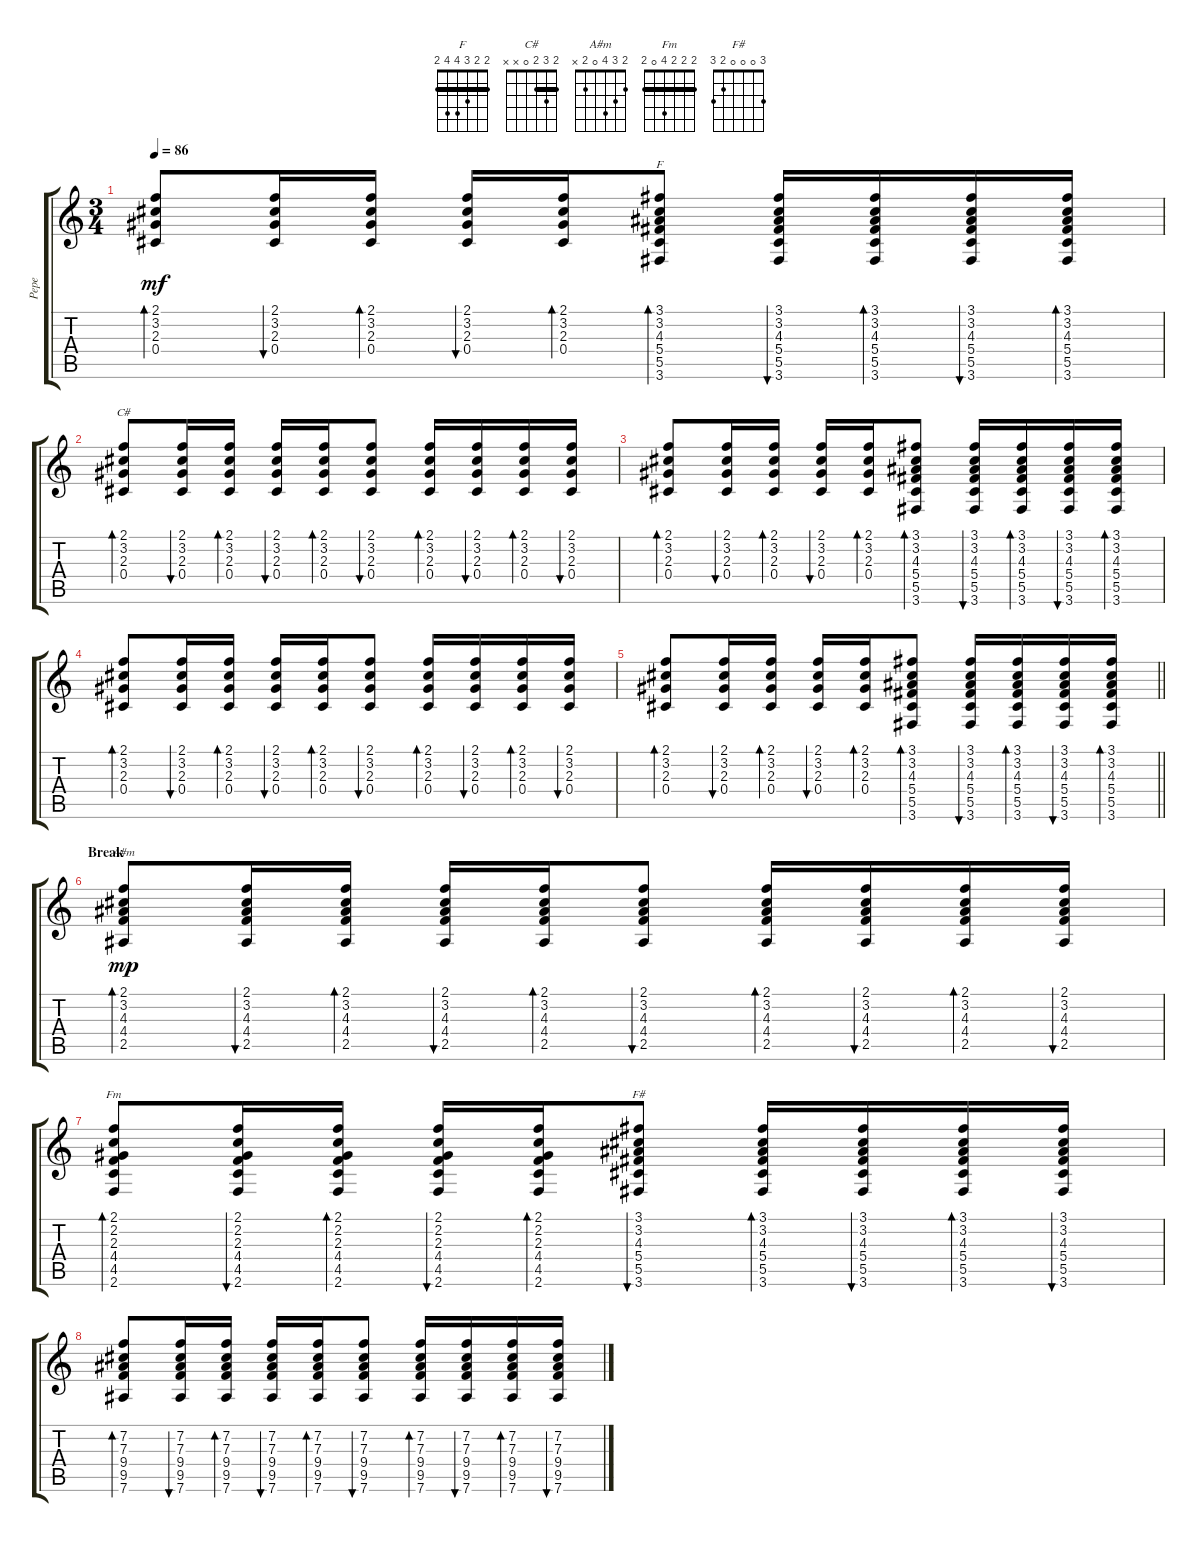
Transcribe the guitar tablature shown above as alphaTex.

\track ("Pepe" "Pepe") {instrument acousticguitarsteel}
\staff {score tabs}
\tuning (Eb4 Bb3 Gb3 Db3 Ab2 Eb2) {hide}
\chord ("F" 2 2 3 4 4 2) {barre 2}
\chord ("C#" 2 3 2 0 x x) {barre 2}
\chord ("A#m" 2 3 4 0 2 x)
\chord ("Fm" 2 2 2 4 0 2) {barre 2}
\chord ("F#" 3 0 0 0 2 3)
\ts (3 4)
\tempo 86
\clef g2
\ks c
(2.1 3.2 2.3 0.4).8{bd 30 dy mf} (2.1 3.2 2.3 0.4).16{bu 30} (2.1 3.2 2.3 0.4).16{bd 30} (2.1 3.2 2.3 0.4).16{bu 30} (2.1 3.2 2.3 0.4).16{bd 30} (3.1 3.2 4.3 5.4 5.5 3.6).8{bd 30 ch "F"} (3.1 3.2 4.3 5.4 5.5 3.6).16{bu 30} (3.1 3.2 4.3 5.4 5.5 3.6).16{bd 30} (3.1 3.2 4.3 5.4 5.5 3.6).16{bu 30} (3.1 3.2 4.3 5.4 5.5 3.6).16{bd 30} |
(2.1 3.2 2.3 0.4).8{bd 30 ch "C#"} (2.1 3.2 2.3 0.4).16{bu 30} (2.1 3.2 2.3 0.4).16{bd 30} (2.1 3.2 2.3 0.4).16{bu 30} (2.1 3.2 2.3 0.4).16{bd 30} (2.1 3.2 2.3 0.4).8{bu 30} (2.1 3.2 2.3 0.4).16{bd 30} (2.1 3.2 2.3 0.4).16{bu 30} (2.1 3.2 2.3 0.4).16{bd 30} (2.1 3.2 2.3 0.4).16{bu 30} |
(2.1 3.2 2.3 0.4).8{bd 30} (2.1 3.2 2.3 0.4).16{bu 30} (2.1 3.2 2.3 0.4).16{bd 30} (2.1 3.2 2.3 0.4).16{bu 30} (2.1 3.2 2.3 0.4).16{bd 30} (3.1 3.2 4.3 5.4 5.5 3.6).8{bd 30} (3.1 3.2 4.3 5.4 5.5 3.6).16{bu 30} (3.1 3.2 4.3 5.4 5.5 3.6).16{bd 30} (3.1 3.2 4.3 5.4 5.5 3.6).16{bu 30} (3.1 3.2 4.3 5.4 5.5 3.6).16{bd 30} |
(2.1 3.2 2.3 0.4).8{bd 30} (2.1 3.2 2.3 0.4).16{bu 30} (2.1 3.2 2.3 0.4).16{bd 30} (2.1 3.2 2.3 0.4).16{bu 30} (2.1 3.2 2.3 0.4).16{bd 30} (2.1 3.2 2.3 0.4).8{bu 30} (2.1 3.2 2.3 0.4).16{bd 30} (2.1 3.2 2.3 0.4).16{bu 30} (2.1 3.2 2.3 0.4).16{bd 30} (2.1 3.2 2.3 0.4).16{bu 30} |
\barLineRight lightlight
(2.1 3.2 2.3 0.4).8{bd 30} (2.1 3.2 2.3 0.4).16{bu 30} (2.1 3.2 2.3 0.4).16{bd 30} (2.1 3.2 2.3 0.4).16{bu 30} (2.1 3.2 2.3 0.4).16{bd 30} (3.1 3.2 4.3 5.4 5.5 3.6).8{bd 30} (3.1 3.2 4.3 5.4 5.5 3.6).16{bu 30} (3.1 3.2 4.3 5.4 5.5 3.6).16{bd 30} (3.1 3.2 4.3 5.4 5.5 3.6).16{bu 30} (3.1 3.2 4.3 5.4 5.5 3.6).16{bd 30} |
\section ("" "Break")
(2.1 3.2 4.3 4.4 2.5).8{bd 30 ch "A#m" dy mp} (2.1 3.2 4.3 4.4 2.5).16{bu 30} (2.1 3.2 4.3 4.4 2.5).16{bd 30} (2.1 3.2 4.3 4.4 2.5).16{bu 30} (2.1 3.2 4.3 4.4 2.5).16{bd 30} (2.1 3.2 4.3 4.4 2.5).8{bu 30} (2.1 3.2 4.3 4.4 2.5).16{bd 30} (2.1 3.2 4.3 4.4 2.5).16{bu 30} (2.1 3.2 4.3 4.4 2.5).16{bd 30} (2.1 3.2 4.3 4.4 2.5).16{bu 30} |
(2.1 2.2 2.3 4.4 4.5 2.6).8{bd 30 ch "Fm"} (2.1 2.2 2.3 4.4 4.5 2.6).16{bu 30} (2.1 2.2 2.3 4.4 4.5 2.6).16{bd 30} (2.1 2.2 2.3 4.4 4.5 2.6).16{bu 30} (2.1 2.2 2.3 4.4 4.5 2.6).16{bd 30} (3.1 3.2 4.3 5.4 5.5 3.6).8{bu 30 ch "F#"} (3.1 3.2 4.3 5.4 5.5 3.6).16{bd 30} (3.1 3.2 4.3 5.4 5.5 3.6).16{bu 30} (3.1 3.2 4.3 5.4 5.5 3.6).16{bd 30} (3.1 3.2 4.3 5.4 5.5 3.6).16{bu 30} |
(7.2 7.3 9.4 9.5 7.6).8{bd 30} (7.2 7.3 9.4 9.5 7.6).16{bu 30} (7.2 7.3 9.4 9.5 7.6).16{bd 30} (7.2 7.3 9.4 9.5 7.6).16{bu 30} (7.2 7.3 9.4 9.5 7.6).16{bd 30} (7.2 7.3 9.4 9.5 7.6).8{bu 30} (7.2 7.3 9.4 9.5 7.6).16{bd 30} (7.2 7.3 9.4 9.5 7.6).16{bu 30} (7.2 7.3 9.4 9.5 7.6).16{bd 30} (7.2 7.3 9.4 9.5 7.6).16{bu 30}
